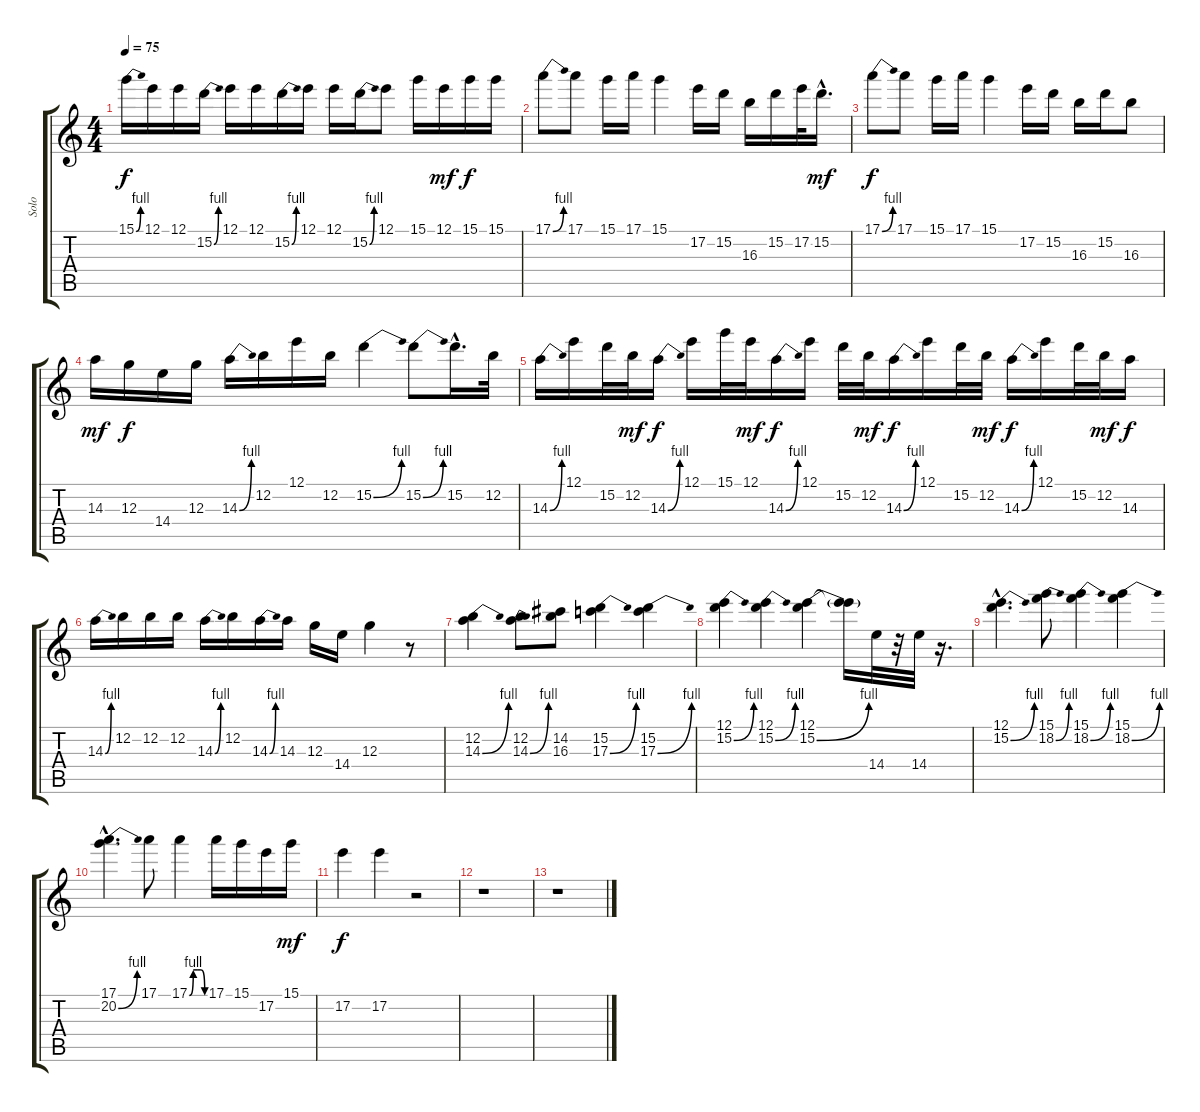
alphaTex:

\track ("Solo" "Solo") {instrument distortionguitar}
\staff {score tabs}
\tuning (E4 B3 G3 D3 A2 E2) {hide}
\ts (4 4)
\tempo 75
\clef g2
\ks c
15.1{be (bend 0 0 60 4)}.16{dy f} 12.1.16 12.1.16 15.2{be (bend 0 0 60 4)}.16 12.1.16 12.1.16 15.2{be (bend 0 0 60 4)}.16 12.1.16 12.1.16 15.2{be (bend 0 0 60 4)}.16 12.1.8 15.1.16 12.1.16{dy mf} 15.1.16{dy f} 15.1.16 |
17.1{be (bend 0 0 60 4)}.8 17.1.8 15.1.16 17.1.16 15.1.4 17.2.16 15.2.16 16.3.16 15.2.16 17.2.32 15.2{hac}.16{d dy mf} |
17.1{be (bend 0 0 60 4)}.8{dy f} 17.1.8 15.1.16 17.1.16 15.1.4 17.2.16 15.2.16 16.3.16 15.2.16 16.3.8 |
14.3.16{dy mf} 12.3.16{dy f} 14.4.16 12.3.16 14.3{be (bend 0 0 60 4)}.16 12.2.16 12.1.16 12.2.16 15.2{be (bend 0 0 60 4)}.4 15.2{be (bend 0 0 60 4)}.8 15.2{hac}.16{d} 12.2.32 |
14.3{be (bend 0 0 60 4)}.16 12.1.16 15.2.32 12.2.32{dy mf} 14.3{be (bend 0 0 60 4)}.16{dy f} 12.1.16 15.1.32 12.1.32{dy mf} 14.3{be (bend 0 0 60 4)}.16{dy f} 12.1.16 15.2.32 12.2.32{dy mf} 14.3{be (bend 0 0 60 4)}.16{dy f} 12.1.16 15.2.32 12.2.32{dy mf} 14.3{be (bend 0 0 60 4)}.16{dy f} 12.1.16 15.2.32 12.2.32{dy mf} 14.3.16{dy f} |
14.3{be (bend 0 0 60 4)}.16 12.2.16 12.2.16 12.2.16 14.3{be (bend 0 0 60 4)}.16 12.2.16 14.3{be (bend 0 0 60 4)}.16 14.3.16 12.3.16 14.4.16 12.3.4 r.8 |
(12.2 14.3{be (bend 0 0 60 4)}).4 (12.2 14.3{be (bend 0 0 60 4)}).8 (14.2 16.3).8 (15.2 17.3{be (bend 0 0 60 4)}).4 (15.2 17.3{be (bend 0 0 60 4)}).4 |
(12.1 15.2{be (bend 0 0 60 4)}).4 (12.1 15.2{be (bend 0 0 60 4)}).4 (12.1 15.2{be (bend 0 0 60 4)}).4 (12.1{t} 15.2{t}).16 14.4.32 r.32 14.4.32 r.16{d} |
(12.1{hac} 15.2{be (bend 0 0 60 4) hac}).4{d} (15.1 18.2{be (bend 0 0 60 4)}).8 (15.1 18.2{be (bend 0 0 60 4)}).4 (15.1 18.2{be (bend 0 0 60 4)}).4 |
(17.1{hac} 20.2{be (bend 0 0 60 4) hac}).4{d} 17.1.8 17.1{be (custom 0 0 15 4 30 4 45 4 60 0)}.4 17.1.16 15.1.16 17.2.16 15.1.16{dy mf} |
17.2.4{dy f} 17.2.4 r.2 |
r.1 |
r.1
